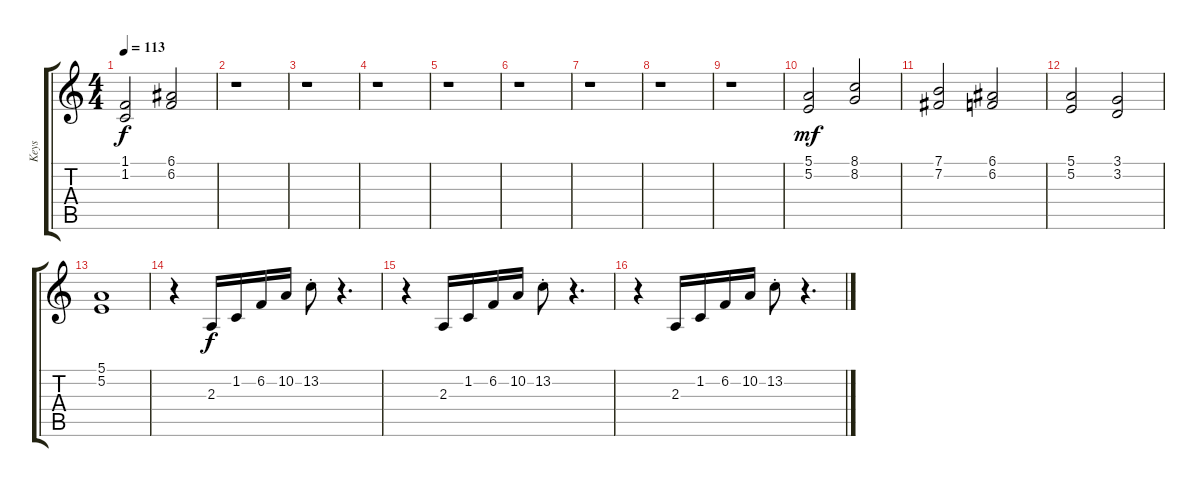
\track ("Keys" "Keys") {instrument stringensemble1}
\staff {score tabs}
\tuning (E4 B3 G3 D3 A2 E2) {hide}
\ts (4 4)
\tempo 113
\clef g2
\ks c
(1.1 1.2).2{dy f} (6.1 6.2).2 |
r.1 |
r.1 |
r.1 |
r.1 |
r.1 |
r.1 |
r.1 |
r.1 |
(5.1 5.2).2{dy mf} (8.1 8.2).2 |
(7.1 7.2).2 (6.1 6.2).2 |
(5.1 5.2).2 (3.1 3.2).2 |
(5.1 5.2).1 |
r.4 2.3.16{dy f} 1.2.16 6.2.16 10.2.16 13.2{st}.8 r.4{d} |
r.4 2.3.16 1.2.16 6.2.16 10.2.16 13.2{st}.8 r.4{d} |
r.4 2.3.16 1.2.16 6.2.16 10.2.16 13.2{st}.8 r.4{d}
